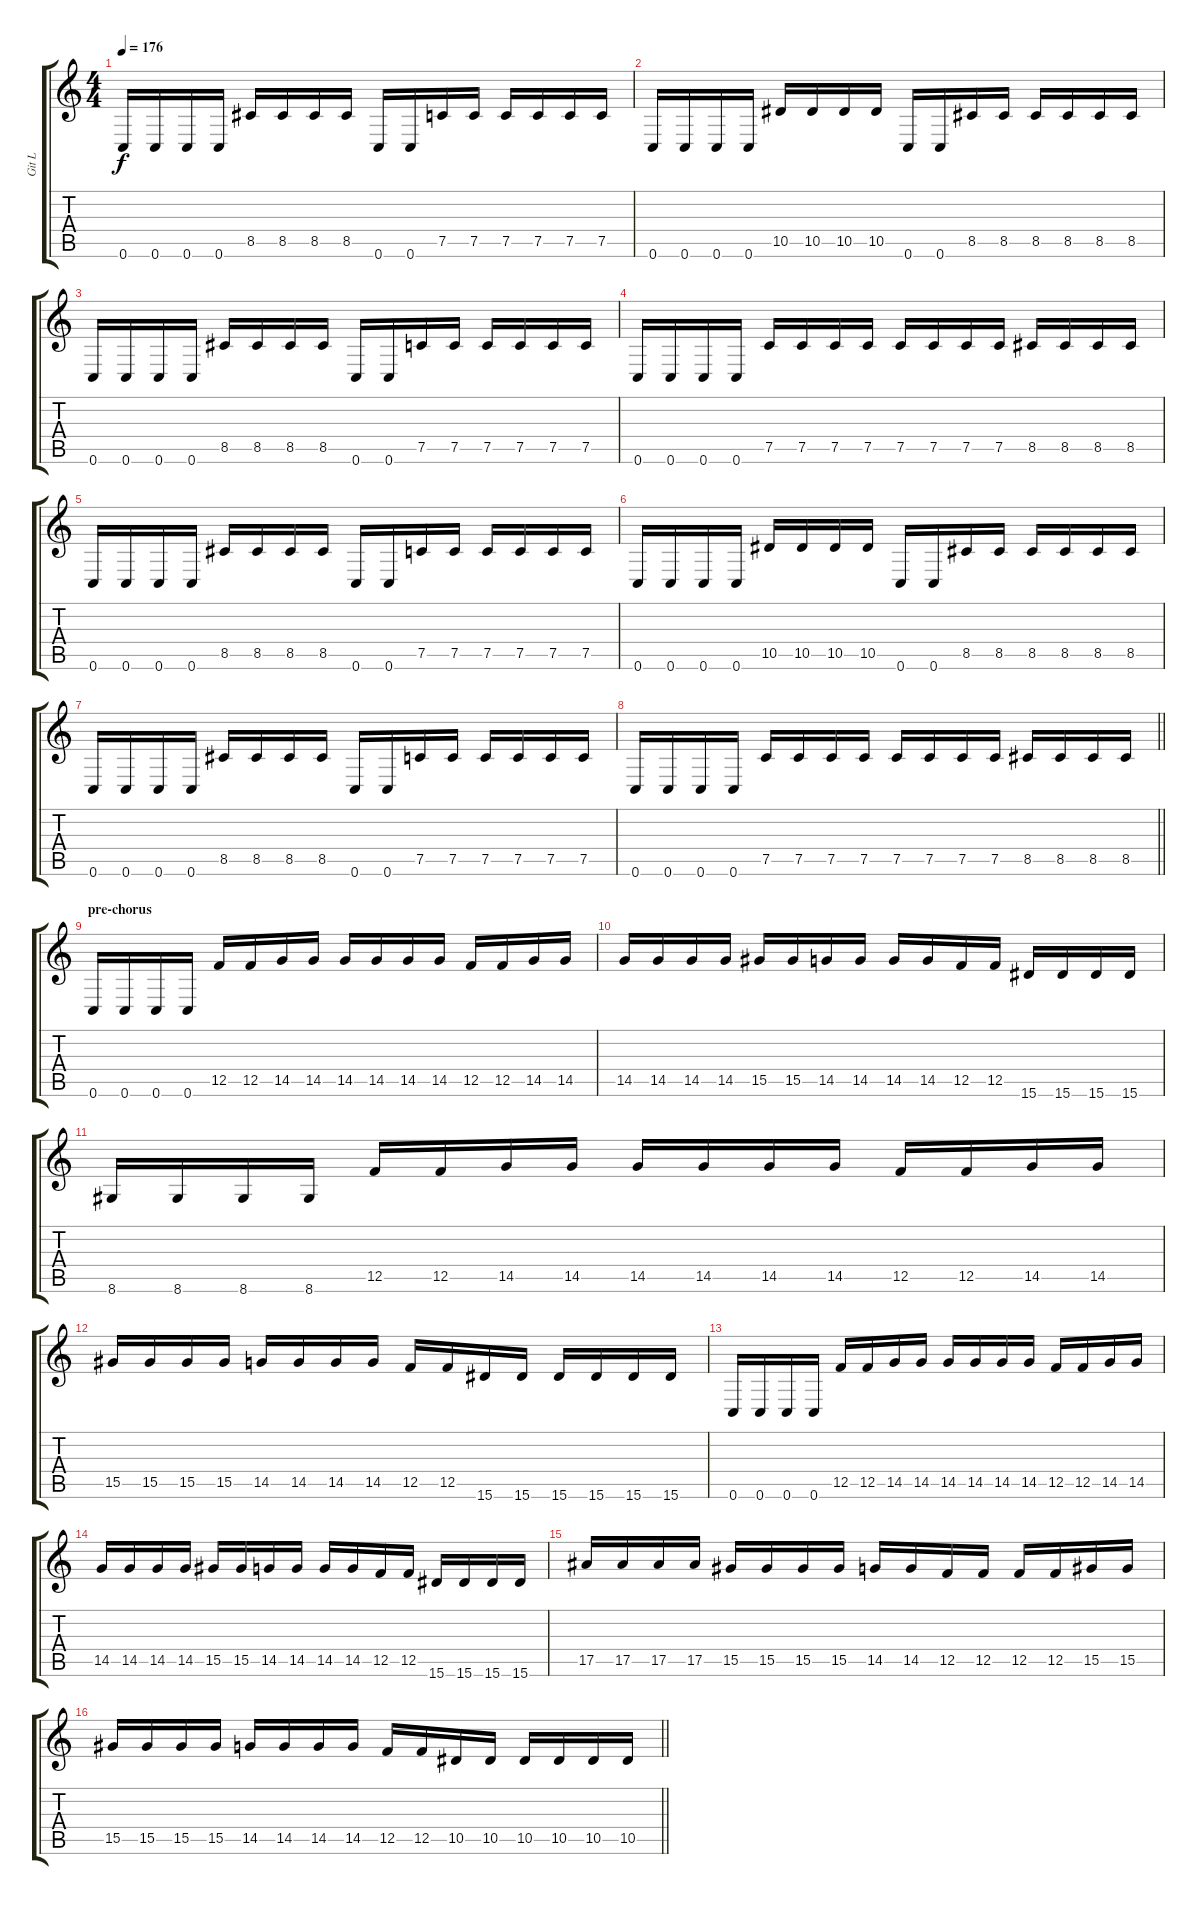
\track ("Git L" "Git L") {instrument distortionguitar}
\staff {score tabs}
\tuning (C4 G3 Eb3 Bb2 F2 C2) {hide}
\ts (4 4)
\tempo 176
\clef g2
\ks c
0.6.16{dy f} 0.6.16 0.6.16 0.6.16 8.5.16 8.5.16 8.5.16 8.5.16 0.6.16 0.6.16 7.5.16 7.5.16 7.5.16 7.5.16 7.5.16 7.5.16 |
0.6.16 0.6.16 0.6.16 0.6.16 10.5.16 10.5.16 10.5.16 10.5.16 0.6.16 0.6.16 8.5.16 8.5.16 8.5.16 8.5.16 8.5.16 8.5.16 |
0.6.16 0.6.16 0.6.16 0.6.16 8.5.16 8.5.16 8.5.16 8.5.16 0.6.16 0.6.16 7.5.16 7.5.16 7.5.16 7.5.16 7.5.16 7.5.16 |
0.6.16 0.6.16 0.6.16 0.6.16 7.5.16 7.5.16 7.5.16 7.5.16 7.5.16 7.5.16 7.5.16 7.5.16 8.5.16 8.5.16 8.5.16 8.5.16 |
0.6.16 0.6.16 0.6.16 0.6.16 8.5.16 8.5.16 8.5.16 8.5.16 0.6.16 0.6.16 7.5.16 7.5.16 7.5.16 7.5.16 7.5.16 7.5.16 |
0.6.16 0.6.16 0.6.16 0.6.16 10.5.16 10.5.16 10.5.16 10.5.16 0.6.16 0.6.16 8.5.16 8.5.16 8.5.16 8.5.16 8.5.16 8.5.16 |
0.6.16 0.6.16 0.6.16 0.6.16 8.5.16 8.5.16 8.5.16 8.5.16 0.6.16 0.6.16 7.5.16 7.5.16 7.5.16 7.5.16 7.5.16 7.5.16 |
\barLineRight lightlight
0.6.16 0.6.16 0.6.16 0.6.16 7.5.16 7.5.16 7.5.16 7.5.16 7.5.16 7.5.16 7.5.16 7.5.16 8.5.16 8.5.16 8.5.16 8.5.16 |
\section ("" "pre-chorus")
0.6.16 0.6.16 0.6.16 0.6.16 12.5.16 12.5.16 14.5.16 14.5.16 14.5.16 14.5.16 14.5.16 14.5.16 12.5.16 12.5.16 14.5.16 14.5.16 |
14.5.16 14.5.16 14.5.16 14.5.16 15.5.16 15.5.16 14.5.16 14.5.16 14.5.16 14.5.16 12.5.16 12.5.16 15.6.16 15.6.16 15.6.16 15.6.16 |
8.6.16 8.6.16 8.6.16 8.6.16 12.5.16 12.5.16 14.5.16 14.5.16 14.5.16 14.5.16 14.5.16 14.5.16 12.5.16 12.5.16 14.5.16 14.5.16 |
15.5.16 15.5.16 15.5.16 15.5.16 14.5.16 14.5.16 14.5.16 14.5.16 12.5.16 12.5.16 15.6.16 15.6.16 15.6.16 15.6.16 15.6.16 15.6.16 |
0.6.16 0.6.16 0.6.16 0.6.16 12.5.16 12.5.16 14.5.16 14.5.16 14.5.16 14.5.16 14.5.16 14.5.16 12.5.16 12.5.16 14.5.16 14.5.16 |
14.5.16 14.5.16 14.5.16 14.5.16 15.5.16 15.5.16 14.5.16 14.5.16 14.5.16 14.5.16 12.5.16 12.5.16 15.6.16 15.6.16 15.6.16 15.6.16 |
17.5.16 17.5.16 17.5.16 17.5.16 15.5.16 15.5.16 15.5.16 15.5.16 14.5.16 14.5.16 12.5.16 12.5.16 12.5.16 12.5.16 15.5.16 15.5.16 |
\barLineRight lightlight
15.5.16 15.5.16 15.5.16 15.5.16 14.5.16 14.5.16 14.5.16 14.5.16 12.5.16 12.5.16 10.5.16 10.5.16 10.5.16 10.5.16 10.5.16 10.5.16
